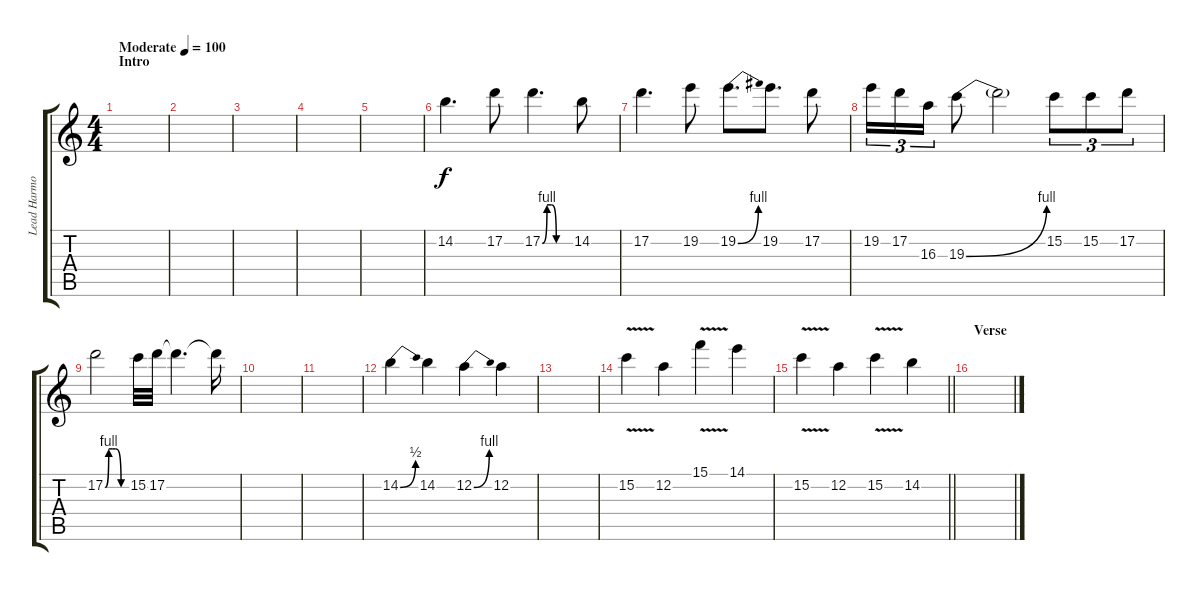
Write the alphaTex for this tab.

\track ("Lead Harmony " "Lead Harmo") {instrument distortionguitar}
\staff {score tabs}
\tuning (D4 A3 F3 C3 G2 D2) {hide}
\ts (4 4)
\section ("" "Intro")
\tempo (100 "Moderate")
\clef g2
\ks c
|
|
|
|
|
14.2.4{d} 17.2.8 17.2{be (custom 0 0 10 4 20 4 30 0 60 0)}.4{d} 14.2.8 |
17.2.4{d} 19.2.8 19.2{be (bend 0 0 60 4)}.8{d} 19.2.8{d} 17.2.8 |
19.2.16{tu (3 2)} 17.2.16{tu (3 2)} 16.3.16{tu (3 2)} 19.3{be (bend 0 0 60 4)}.8 19.3{t}.2 15.2.8{tu (3 2)} 15.2.8{tu (3 2)} 17.2.8{tu (3 2)} |
17.2{be (custom 0 0 10 4 20 4 30 4 45 0 60 0)}.2 15.2.32 17.2.32 17.2{t}.4{d} 17.2{t}.16 |
|
|
14.2{be (bend 0 0 60 2)}.4 14.2.4 12.2{be (bend 0 0 60 4)}.4 12.2.4 |
|
15.2{v}.4 12.2.4 15.1{v}.4 14.1.4 |
\barLineRight lightlight
15.2{v}.4 12.2.4 15.2{v}.4 14.2.4 |
\section ("" "Verse")
